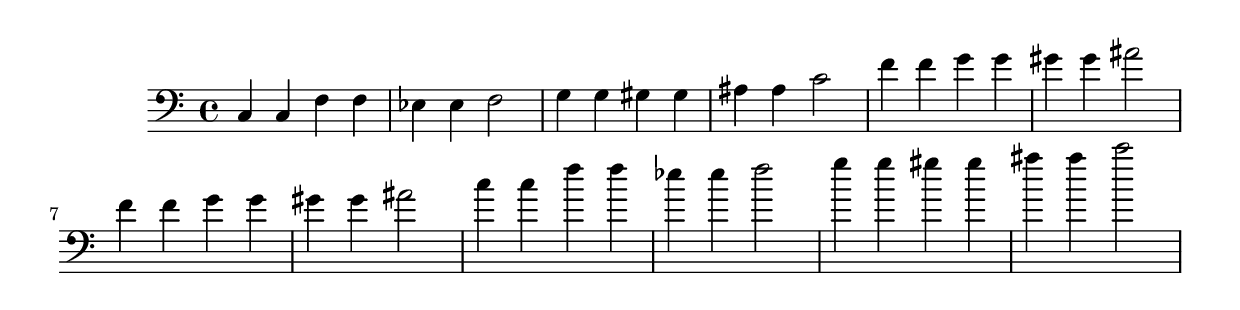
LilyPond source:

\version "2.22.1"

\relative c {
  \clef bass
  \key c \major
  \time 4/4

  % Inversion of: c4  c4  g4  g4  a4  a4  g2
  c4   c4   f4   f4   es4  es4  f2

  % Inversion of: f4  f4  e4  e4  d4  d4  c2
  g4   g4   gis4 gis4 ais4 ais4 c2

  % Inversion of: g4  g4  f4  f4  e4  e4  d2
  f4   f4   g4   g4   gis4 gis4 ais2

  % Repeat that line
  f4   f4   g4   g4   gis4 gis4 ais2

  % Inversion of first line again
  c4   c4   f4   f4   es4  es4  f2

  % Final cadence
  g4   g4   gis4 gis4 ais4 ais4 c2
}

